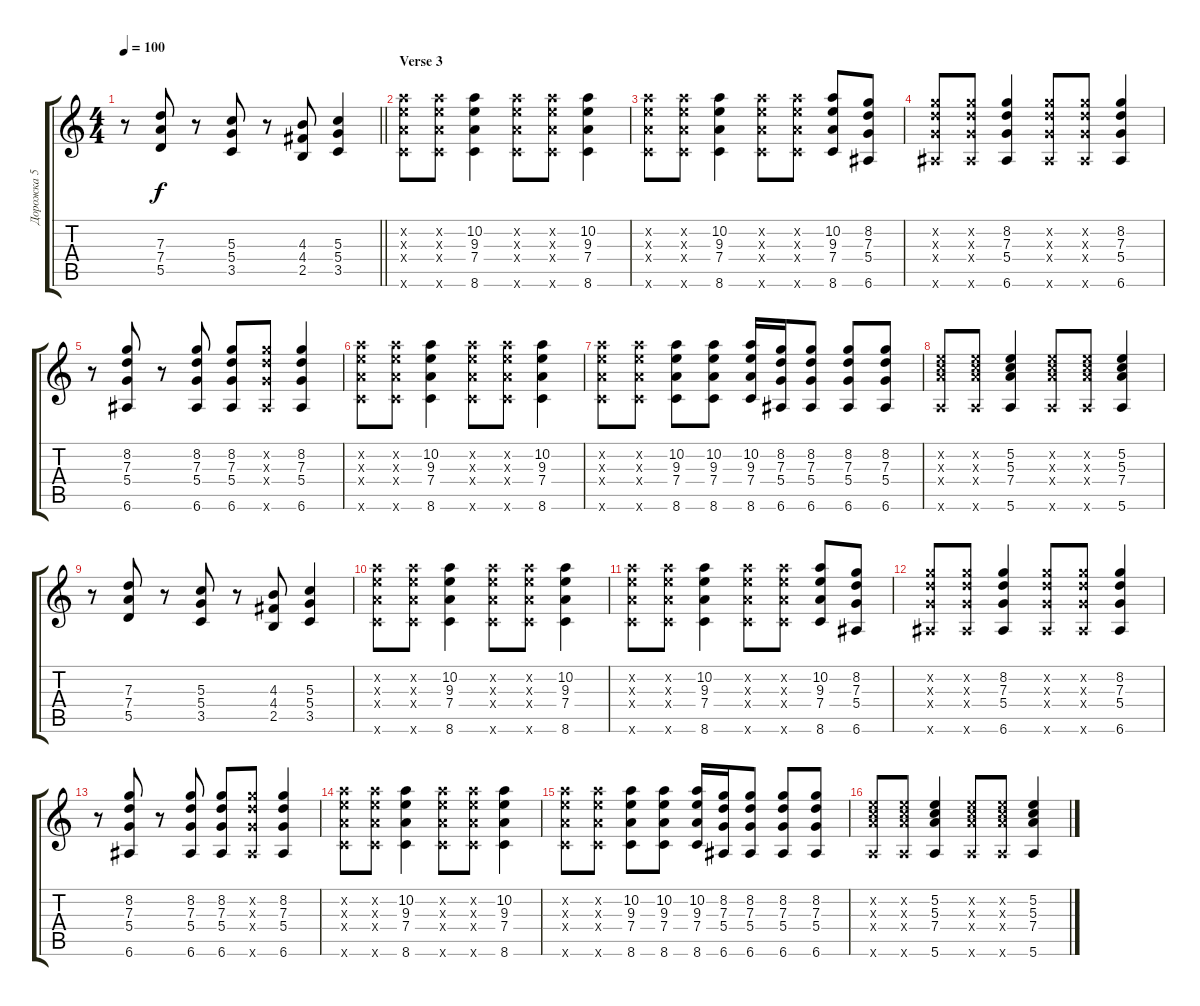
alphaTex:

\track ("Дорожка 5" "Дорожка 5") {instrument overdrivenguitar}
\staff {score tabs}
\tuning (E4 B3 G3 D3 A2 E2) {hide}
\ts (4 4)
\tempo 100
\clef g2
\barLineRight lightlight
\ks c
r.8{dy f} (7.3 7.4 5.5).8 r.8 (5.3 5.4 3.5).8 r.8 (4.3 4.4 2.5).8 (5.3 5.4 3.5).4 |
\section ("" "Verse 3")
(10.2{x} 9.3{x} 7.4{x} 8.6{x}).8 (10.2{x} 9.3{x} 7.4{x} 8.6{x}).8 (10.2 9.3 7.4 8.6).4 (10.2{x} 9.3{x} 7.4{x} 8.6{x}).8 (10.2{x} 9.3{x} 7.4{x} 8.6{x}).8 (10.2 9.3 7.4 8.6).4 |
(10.2{x} 9.3{x} 7.4{x} 8.6{x}).8 (10.2{x} 9.3{x} 7.4{x} 8.6{x}).8 (10.2 9.3 7.4 8.6).4 (10.2{x} 9.3{x} 7.4{x} 8.6{x}).8 (10.2{x} 9.3{x} 7.4{x} 8.6{x}).8 (10.2 9.3 7.4 8.6).8 (8.2 7.3 5.4 6.6).8 |
(8.2{x} 7.3{x} 5.4{x} 6.6{x}).8 (8.2{x} 7.3{x} 5.4{x} 6.6{x}).8 (8.2 7.3 5.4 6.6).4 (8.2{x} 7.3{x} 5.4{x} 6.6{x}).8 (8.2{x} 7.3{x} 5.4{x} 6.6{x}).8 (8.2 7.3 5.4 6.6).4 |
r.8 (8.2 7.3 5.4 6.6).8 r.8 (8.2 7.3 5.4 6.6).8 (8.2 7.3 5.4 6.6).8 (8.2{x} 7.3{x} 5.4{x} 6.6{x}).8 (8.2 7.3 5.4 6.6).4 |
(10.2{x} 9.3{x} 7.4{x} 8.6{x}).8 (10.2{x} 9.3{x} 7.4{x} 8.6{x}).8 (10.2 9.3 7.4 8.6).4 (10.2{x} 9.3{x} 7.4{x} 8.6{x}).8 (10.2{x} 9.3{x} 7.4{x} 8.6{x}).8 (10.2 9.3 7.4 8.6).4 |
(10.2{x} 9.3{x} 7.4{x} 8.6{x}).8 (10.2{x} 9.3{x} 7.4{x} 8.6{x}).8 (10.2 9.3 7.4 8.6).8 (10.2 9.3 7.4 8.6).8 (10.2 9.3 7.4 8.6).16 (8.2 7.3 5.4 6.6).16 (8.2 7.3 5.4 6.6).8 (8.2 7.3 5.4 6.6).8 (8.2 7.3 5.4 6.6).8 |
(5.2{x} 5.3{x} 7.4{x} 5.6{x}).8 (5.2{x} 5.3{x} 7.4{x} 5.6{x}).8 (5.2 5.3 7.4 5.6).4 (5.2{x} 5.3{x} 7.4{x} 5.6{x}).8 (5.2{x} 5.3{x} 7.4{x} 5.6{x}).8 (5.2 5.3 7.4 5.6).4 |
r.8 (7.3 7.4 5.5).8 r.8 (5.3 5.4 3.5).8 r.8 (4.3 4.4 2.5).8 (5.3 5.4 3.5).4 |
(10.2{x} 9.3{x} 7.4{x} 8.6{x}).8 (10.2{x} 9.3{x} 7.4{x} 8.6{x}).8 (10.2 9.3 7.4 8.6).4 (10.2{x} 9.3{x} 7.4{x} 8.6{x}).8 (10.2{x} 9.3{x} 7.4{x} 8.6{x}).8 (10.2 9.3 7.4 8.6).4 |
(10.2{x} 9.3{x} 7.4{x} 8.6{x}).8 (10.2{x} 9.3{x} 7.4{x} 8.6{x}).8 (10.2 9.3 7.4 8.6).4 (10.2{x} 9.3{x} 7.4{x} 8.6{x}).8 (10.2{x} 9.3{x} 7.4{x} 8.6{x}).8 (10.2 9.3 7.4 8.6).8 (8.2 7.3 5.4 6.6).8 |
(8.2{x} 7.3{x} 5.4{x} 6.6{x}).8 (8.2{x} 7.3{x} 5.4{x} 6.6{x}).8 (8.2 7.3 5.4 6.6).4 (8.2{x} 7.3{x} 5.4{x} 6.6{x}).8 (8.2{x} 7.3{x} 5.4{x} 6.6{x}).8 (8.2 7.3 5.4 6.6).4 |
r.8 (8.2 7.3 5.4 6.6).8 r.8 (8.2 7.3 5.4 6.6).8 (8.2 7.3 5.4 6.6).8 (8.2{x} 7.3{x} 5.4{x} 6.6{x}).8 (8.2 7.3 5.4 6.6).4 |
(10.2{x} 9.3{x} 7.4{x} 8.6{x}).8 (10.2{x} 9.3{x} 7.4{x} 8.6{x}).8 (10.2 9.3 7.4 8.6).4 (10.2{x} 9.3{x} 7.4{x} 8.6{x}).8 (10.2{x} 9.3{x} 7.4{x} 8.6{x}).8 (10.2 9.3 7.4 8.6).4 |
(10.2{x} 9.3{x} 7.4{x} 8.6{x}).8 (10.2{x} 9.3{x} 7.4{x} 8.6{x}).8 (10.2 9.3 7.4 8.6).8 (10.2 9.3 7.4 8.6).8 (10.2 9.3 7.4 8.6).16 (8.2 7.3 5.4 6.6).16 (8.2 7.3 5.4 6.6).8 (8.2 7.3 5.4 6.6).8 (8.2 7.3 5.4 6.6).8 |
(5.2{x} 5.3{x} 7.4{x} 5.6{x}).8 (5.2{x} 5.3{x} 7.4{x} 5.6{x}).8 (5.2 5.3 7.4 5.6).4 (5.2{x} 5.3{x} 7.4{x} 5.6{x}).8 (5.2{x} 5.3{x} 7.4{x} 5.6{x}).8 (5.2 5.3 7.4 5.6).4
